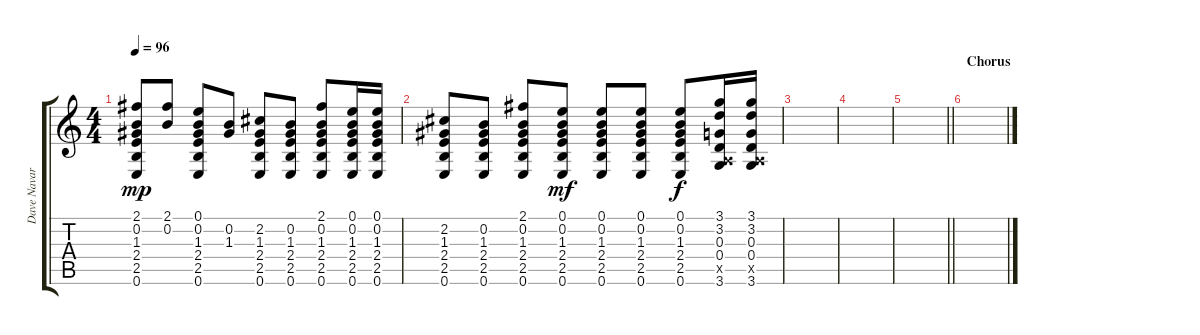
\track ("Dave Navarro Guitar 1" "Dave Navar") {instrument electricguitarclean}
\staff {score tabs}
\tuning (E4 B3 G3 D3 A2 E2) {hide}
\ts (4 4)
\tempo 96
\clef g2
\ks c
(2.1 0.2 1.3 2.4 2.5 0.6).8{dy mp} (2.1 0.2).8 (0.1 0.2 1.3 2.4 2.5 0.6).8 (0.2 1.3).8 (2.2 1.3 2.4 2.5 0.6).8 (0.2 1.3 2.4 2.5 0.6).8 (2.1 0.2 1.3 2.4 2.5 0.6).8 (0.1 0.2 1.3 2.4 2.5 0.6).16 (0.1 0.2 1.3 2.4 2.5 0.6).16 |
(2.2 1.3 2.4 2.5 0.6).8 (0.2 1.3 2.4 2.5 0.6).8 (2.1 0.2 1.3 2.4 2.5 0.6).8 (0.1 0.2 1.3 2.4 2.5 0.6).8{dy mf} (0.1 0.2 1.3 2.4 2.5 0.6).8 (0.1 0.2 1.3 2.4 2.5 0.6).8 (0.1 0.2 1.3 2.4 2.5 0.6).8{dy f} (3.1 3.2 0.3 0.4 0.5{x} 3.6).16 (3.1 3.2 0.3 0.4 0.5{x} 3.6).16 |
|
|
\barLineRight lightlight
|
\section ("" "Chorus")
